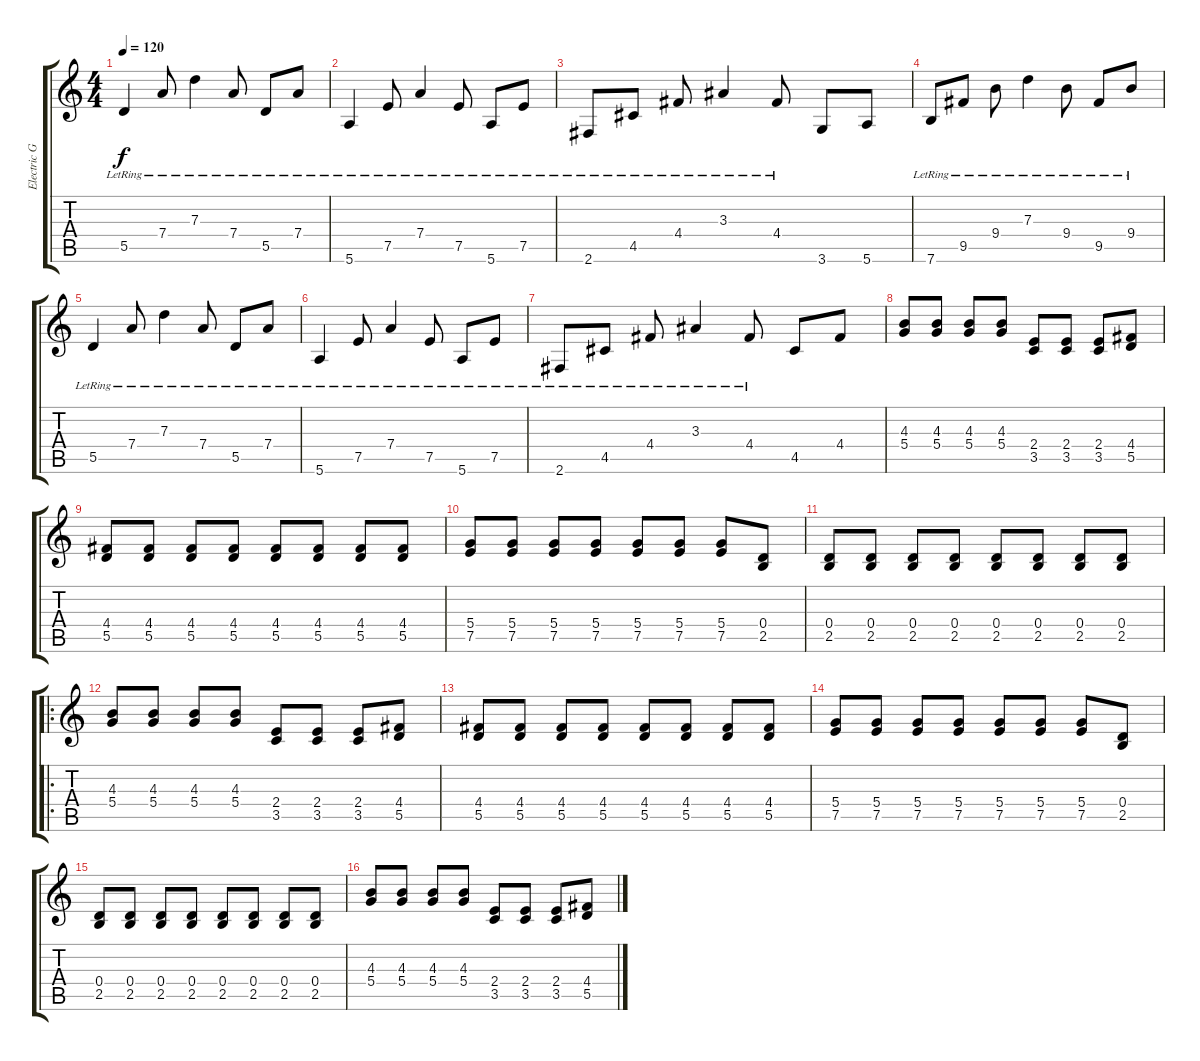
\track ("Electric Guitar" "Electric G") {instrument distortionguitar}
\staff {score tabs}
\tuning (E4 B3 G3 D3 A2 E2) {hide}
\ts (4 4)
\tempo 120
\clef g2
\ks c
5.5{lr}.4{dy f} 7.4{lr}.8 7.3{lr}.4 7.4{lr}.8 5.5{lr}.8 7.4{lr}.8 |
5.6{lr}.4 7.5{lr}.8 7.4{lr}.4 7.5{lr}.8 5.6{lr}.8 7.5{lr}.8 |
2.6{lr}.8 4.5{lr}.8 4.4{lr}.8 3.3{lr}.4 4.4{lr}.8 3.6.8 5.6.8 |
7.6{lr}.8 9.5{lr}.8 9.4{lr}.8 7.3{lr}.4 9.4{lr}.8 9.5{lr}.8 9.4{lr}.8 |
5.5{lr}.4 7.4{lr}.8 7.3{lr}.4 7.4{lr}.8 5.5{lr}.8 7.4{lr}.8 |
5.6{lr}.4 7.5{lr}.8 7.4{lr}.4 7.5{lr}.8 5.6{lr}.8 7.5{lr}.8 |
2.6{lr}.8 4.5{lr}.8 4.4{lr}.8 3.3{lr}.4 4.4{lr}.8 4.5.8 4.4.8 |
(4.3 5.4).8 (4.3 5.4).8 (4.3 5.4).8 (4.3 5.4).8 (2.4 3.5).8 (2.4 3.5).8 (2.4 3.5).8 (4.4 5.5).8 |
(4.4 5.5).8 (4.4 5.5).8 (4.4 5.5).8 (4.4 5.5).8 (4.4 5.5).8 (4.4 5.5).8 (4.4 5.5).8 (4.4 5.5).8 |
(5.4 7.5).8 (5.4 7.5).8 (5.4 7.5).8 (5.4 7.5).8 (5.4 7.5).8 (5.4 7.5).8 (5.4 7.5).8 (0.4 2.5).8 |
(0.4 2.5).8 (0.4 2.5).8 (0.4 2.5).8 (0.4 2.5).8 (0.4 2.5).8 (0.4 2.5).8 (0.4 2.5).8 (0.4 2.5).8 |
\ro
(4.3 5.4).8 (4.3 5.4).8 (4.3 5.4).8 (4.3 5.4).8 (2.4 3.5).8 (2.4 3.5).8 (2.4 3.5).8 (4.4 5.5).8 |
(4.4 5.5).8 (4.4 5.5).8 (4.4 5.5).8 (4.4 5.5).8 (4.4 5.5).8 (4.4 5.5).8 (4.4 5.5).8 (4.4 5.5).8 |
(5.4 7.5).8 (5.4 7.5).8 (5.4 7.5).8 (5.4 7.5).8 (5.4 7.5).8 (5.4 7.5).8 (5.4 7.5).8 (0.4 2.5).8 |
(0.4 2.5).8 (0.4 2.5).8 (0.4 2.5).8 (0.4 2.5).8 (0.4 2.5).8 (0.4 2.5).8 (0.4 2.5).8 (0.4 2.5).8 |
(4.3 5.4).8 (4.3 5.4).8 (4.3 5.4).8 (4.3 5.4).8 (2.4 3.5).8 (2.4 3.5).8 (2.4 3.5).8 (4.4 5.5).8
